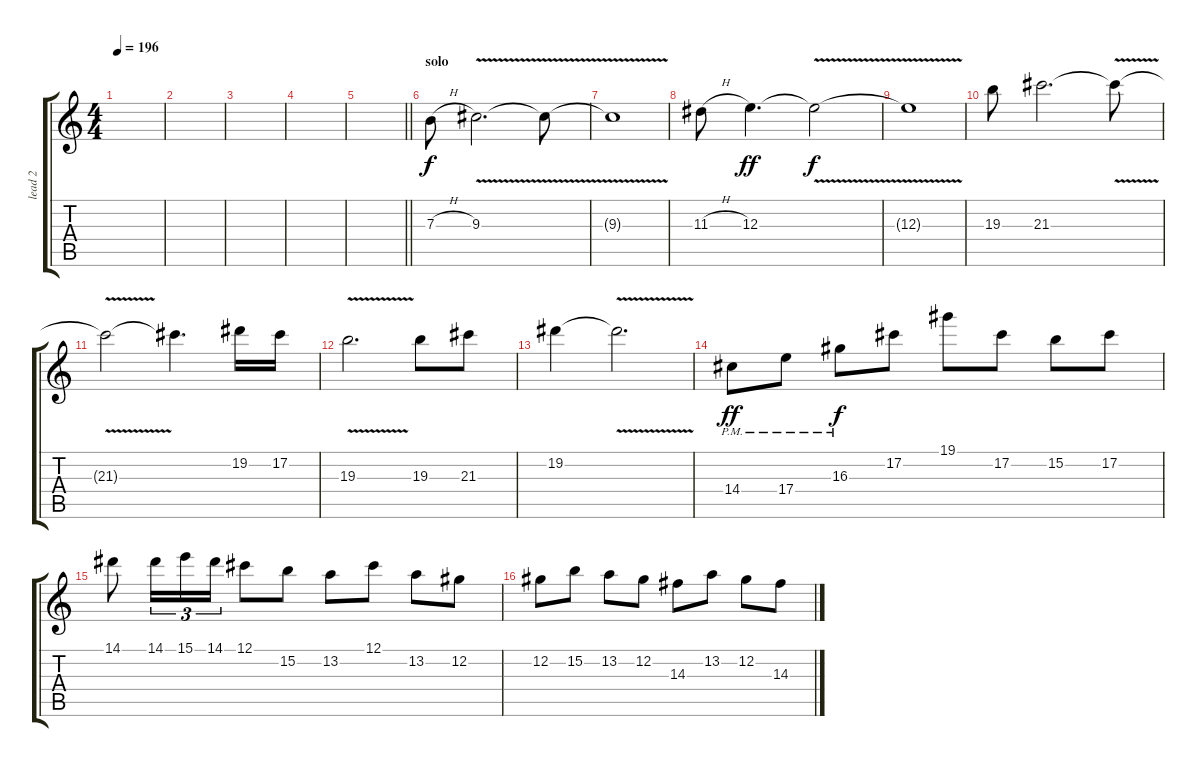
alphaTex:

\track ("lead 2" "lead 2") {instrument distortionguitar}
\staff {score tabs}
\tuning (Db4 Ab3 E3 B2 Gb2 Db2) {hide}
\ts (4 4)
\tempo 196
\clef g2
\ks c
|
|
|
|
\barLineRight lightlight
|
\section ("" "solo")
7.3{h}.8 9.3{v}.2{d} 9.3{t}.8 |
9.3{v t}.1 |
11.3{h}.8 12.3.4{d dy ff} 12.3{v t}.2{dy f} |
12.3{t}.1 |
19.3.8 21.3.2{d} 21.3{v t}.8 |
21.3{t}.2 21.3{t}.4{d} 19.2.16 17.2.16 |
19.3{v}.2{d} 19.3.8 21.3.8 |
19.2.4 19.2{v t}.2{d} |
14.4{pm}.8{dy ff} 17.4{pm}.8 16.3{pm}.8{dy f} 17.2.8 19.1.8 17.2.8 15.2.8 17.2.8 |
14.1.8 14.1.16{tu (3 2)} 15.1.16{tu (3 2)} 14.1.16{tu (3 2)} 12.1.8 15.2.8 13.2.8 12.1.8 13.2.8 12.2.8 |
12.2.8 15.2.8 13.2.8 12.2.8 14.3.8 13.2.8 12.2.8 14.3.8
